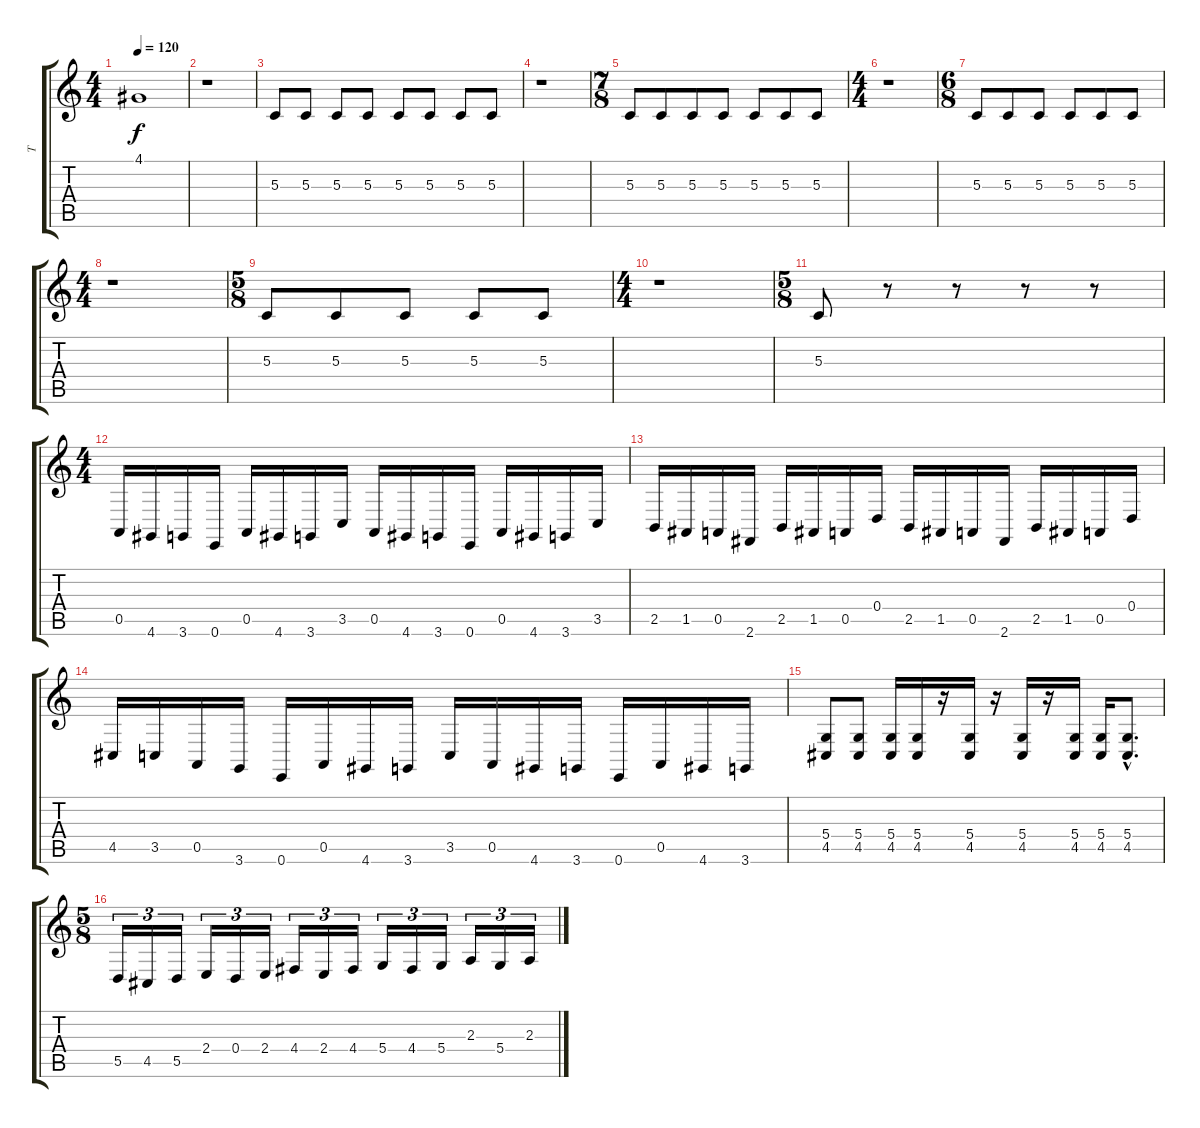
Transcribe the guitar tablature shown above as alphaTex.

\track ("T" "T") {instrument fx6goblins}
\staff {score tabs}
\tuning (E4 B3 G3 D3 A2 E2) {hide}
\ts (4 4)
\tempo 120
\clef g2
\ks c
4.1.1{dy f} |
r.1 |
5.3.8 5.3.8 5.3.8 5.3.8 5.3.8 5.3.8 5.3.8 5.3.8 |
r.1 |
\ts (7 8)
5.3.8 5.3.8 5.3.8 5.3.8 5.3.8 5.3.8 5.3.8 |
\ts (4 4)
r.1 |
\ts (6 8)
5.3.8 5.3.8 5.3.8 5.3.8 5.3.8 5.3.8 |
\ts (4 4)
r.1 |
\ts (5 8)
5.3.8 5.3.8 5.3.8 5.3.8 5.3.8 |
\ts (4 4)
r.1 |
\ts (5 8)
5.3.8 r.8 r.8 r.8 r.8 |
\ts (4 4)
0.5.16{instrument tenorsax} 4.6.16 3.6.16 0.6.16 0.5.16 4.6.16 3.6.16 3.5.16 0.5.16 4.6.16 3.6.16 0.6.16 0.5.16 4.6.16 3.6.16 3.5.16 |
2.5.16 1.5.16 0.5.16 2.6.16 2.5.16 1.5.16 0.5.16 0.4.16 2.5.16 1.5.16 0.5.16 2.6.16 2.5.16 1.5.16 0.5.16 0.4.16 |
4.5.16 3.5.16 0.5.16 3.6.16 0.6.16 0.5.16 4.6.16 3.6.16 3.5.16 0.5.16 4.6.16 3.6.16 0.6.16 0.5.16 4.6.16 3.6.16 |
(5.4 4.5).8 (5.4 4.5).8 (5.4 4.5).16 (5.4 4.5).16 r.16 (5.4 4.5).16 r.16 (5.4 4.5).16 r.16 (5.4 4.5).16 (5.4 4.5).16 (5.4{hac} 4.5{hac}).8{d} |
\ts (5 8)
5.5.16{tu (3 2)} 4.5.16{tu (3 2)} 5.5.16{tu (3 2)} 2.4.16{tu (3 2)} 0.4.16{tu (3 2)} 2.4.16{tu (3 2)} 4.4.16{tu (3 2)} 2.4.16{tu (3 2)} 4.4.16{tu (3 2)} 5.4.16{tu (3 2)} 4.4.16{tu (3 2)} 5.4.16{tu (3 2)} 2.3.16{tu (3 2)} 5.4.16{tu (3 2)} 2.3.16{tu (3 2)}
